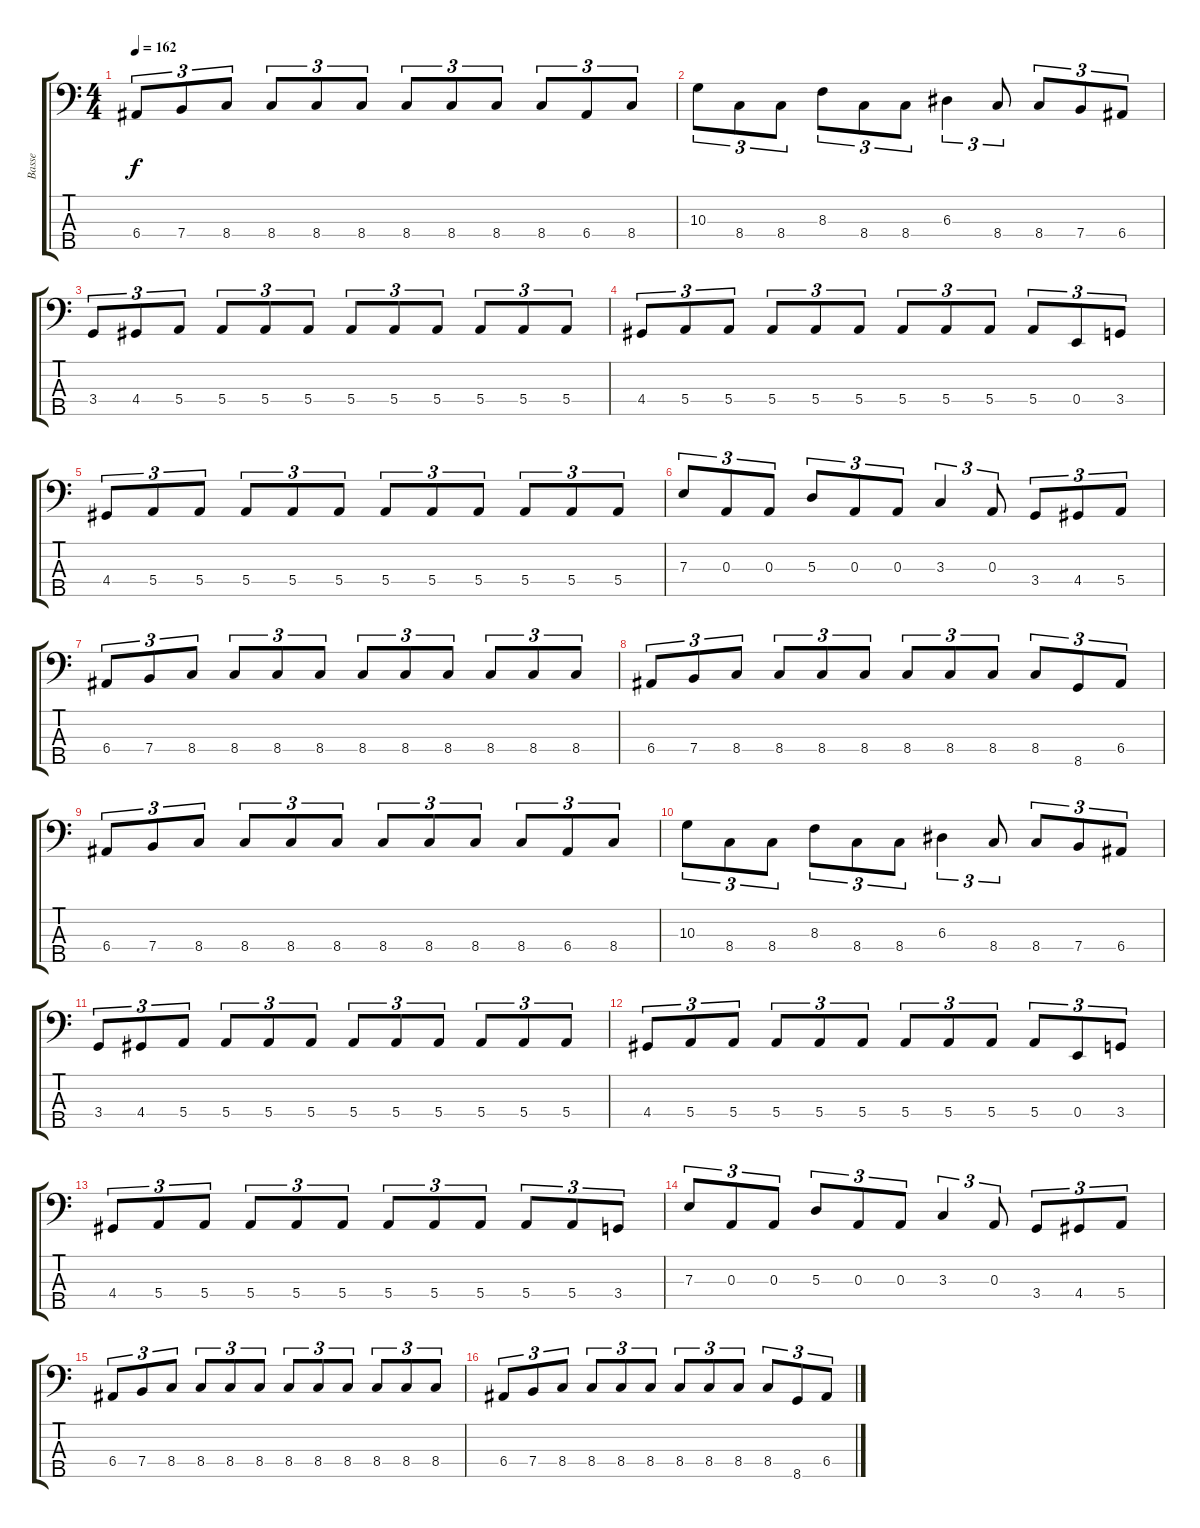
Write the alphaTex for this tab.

\track ("Basse" "Basse") {instrument electricbasspick}
\staff {score tabs}
\tuning (G2 D2 A1 E1 B0) {hide}
\ts (4 4)
\tempo 162
\clef f4
\ks c
6.4.8{tu (3 2) dy f} 7.4.8{tu (3 2)} 8.4.8{tu (3 2)} 8.4.8{tu (3 2)} 8.4.8{tu (3 2)} 8.4.8{tu (3 2)} 8.4.8{tu (3 2)} 8.4.8{tu (3 2)} 8.4.8{tu (3 2)} 8.4.8{tu (3 2)} 6.4.8{tu (3 2)} 8.4.8{tu (3 2)} |
10.3.8{tu (3 2)} 8.4.8{tu (3 2)} 8.4.8{tu (3 2)} 8.3.8{tu (3 2)} 8.4.8{tu (3 2)} 8.4.8{tu (3 2)} 6.3.4{tu (3 2)} 8.4.8{tu (3 2)} 8.4.8{tu (3 2)} 7.4.8{tu (3 2)} 6.4.8{tu (3 2)} |
3.4.8{tu (3 2)} 4.4.8{tu (3 2)} 5.4.8{tu (3 2)} 5.4.8{tu (3 2)} 5.4.8{tu (3 2)} 5.4.8{tu (3 2)} 5.4.8{tu (3 2)} 5.4.8{tu (3 2)} 5.4.8{tu (3 2)} 5.4.8{tu (3 2)} 5.4.8{tu (3 2)} 5.4.8{tu (3 2)} |
4.4.8{tu (3 2)} 5.4.8{tu (3 2)} 5.4.8{tu (3 2)} 5.4.8{tu (3 2)} 5.4.8{tu (3 2)} 5.4.8{tu (3 2)} 5.4.8{tu (3 2)} 5.4.8{tu (3 2)} 5.4.8{tu (3 2)} 5.4.8{tu (3 2)} 0.4.8{tu (3 2)} 3.4.8{tu (3 2)} |
4.4.8{tu (3 2)} 5.4.8{tu (3 2)} 5.4.8{tu (3 2)} 5.4.8{tu (3 2)} 5.4.8{tu (3 2)} 5.4.8{tu (3 2)} 5.4.8{tu (3 2)} 5.4.8{tu (3 2)} 5.4.8{tu (3 2)} 5.4.8{tu (3 2)} 5.4.8{tu (3 2)} 5.4.8{tu (3 2)} |
7.3.8{tu (3 2)} 0.3.8{tu (3 2)} 0.3.8{tu (3 2)} 5.3.8{tu (3 2)} 0.3.8{tu (3 2)} 0.3.8{tu (3 2)} 3.3.4{tu (3 2)} 0.3.8{tu (3 2)} 3.4.8{tu (3 2)} 4.4.8{tu (3 2)} 5.4.8{tu (3 2)} |
6.4.8{tu (3 2)} 7.4.8{tu (3 2)} 8.4.8{tu (3 2)} 8.4.8{tu (3 2)} 8.4.8{tu (3 2)} 8.4.8{tu (3 2)} 8.4.8{tu (3 2)} 8.4.8{tu (3 2)} 8.4.8{tu (3 2)} 8.4.8{tu (3 2)} 8.4.8{tu (3 2)} 8.4.8{tu (3 2)} |
6.4.8{tu (3 2)} 7.4.8{tu (3 2)} 8.4.8{tu (3 2)} 8.4.8{tu (3 2)} 8.4.8{tu (3 2)} 8.4.8{tu (3 2)} 8.4.8{tu (3 2)} 8.4.8{tu (3 2)} 8.4.8{tu (3 2)} 8.4.8{tu (3 2)} 8.5.8{tu (3 2)} 6.4.8{tu (3 2)} |
6.4.8{tu (3 2)} 7.4.8{tu (3 2)} 8.4.8{tu (3 2)} 8.4.8{tu (3 2)} 8.4.8{tu (3 2)} 8.4.8{tu (3 2)} 8.4.8{tu (3 2)} 8.4.8{tu (3 2)} 8.4.8{tu (3 2)} 8.4.8{tu (3 2)} 6.4.8{tu (3 2)} 8.4.8{tu (3 2)} |
10.3.8{tu (3 2)} 8.4.8{tu (3 2)} 8.4.8{tu (3 2)} 8.3.8{tu (3 2)} 8.4.8{tu (3 2)} 8.4.8{tu (3 2)} 6.3.4{tu (3 2)} 8.4.8{tu (3 2)} 8.4.8{tu (3 2)} 7.4.8{tu (3 2)} 6.4.8{tu (3 2)} |
3.4.8{tu (3 2)} 4.4.8{tu (3 2)} 5.4.8{tu (3 2)} 5.4.8{tu (3 2)} 5.4.8{tu (3 2)} 5.4.8{tu (3 2)} 5.4.8{tu (3 2)} 5.4.8{tu (3 2)} 5.4.8{tu (3 2)} 5.4.8{tu (3 2)} 5.4.8{tu (3 2)} 5.4.8{tu (3 2)} |
4.4.8{tu (3 2)} 5.4.8{tu (3 2)} 5.4.8{tu (3 2)} 5.4.8{tu (3 2)} 5.4.8{tu (3 2)} 5.4.8{tu (3 2)} 5.4.8{tu (3 2)} 5.4.8{tu (3 2)} 5.4.8{tu (3 2)} 5.4.8{tu (3 2)} 0.4.8{tu (3 2)} 3.4.8{tu (3 2)} |
4.4.8{tu (3 2)} 5.4.8{tu (3 2)} 5.4.8{tu (3 2)} 5.4.8{tu (3 2)} 5.4.8{tu (3 2)} 5.4.8{tu (3 2)} 5.4.8{tu (3 2)} 5.4.8{tu (3 2)} 5.4.8{tu (3 2)} 5.4.8{tu (3 2)} 5.4.8{tu (3 2)} 3.4.8{tu (3 2)} |
7.3.8{tu (3 2)} 0.3.8{tu (3 2)} 0.3.8{tu (3 2)} 5.3.8{tu (3 2)} 0.3.8{tu (3 2)} 0.3.8{tu (3 2)} 3.3.4{tu (3 2)} 0.3.8{tu (3 2)} 3.4.8{tu (3 2)} 4.4.8{tu (3 2)} 5.4.8{tu (3 2)} |
6.4.8{tu (3 2)} 7.4.8{tu (3 2)} 8.4.8{tu (3 2)} 8.4.8{tu (3 2)} 8.4.8{tu (3 2)} 8.4.8{tu (3 2)} 8.4.8{tu (3 2)} 8.4.8{tu (3 2)} 8.4.8{tu (3 2)} 8.4.8{tu (3 2)} 8.4.8{tu (3 2)} 8.4.8{tu (3 2)} |
6.4.8{tu (3 2)} 7.4.8{tu (3 2)} 8.4.8{tu (3 2)} 8.4.8{tu (3 2)} 8.4.8{tu (3 2)} 8.4.8{tu (3 2)} 8.4.8{tu (3 2)} 8.4.8{tu (3 2)} 8.4.8{tu (3 2)} 8.4.8{tu (3 2)} 8.5.8{tu (3 2)} 6.4.8{tu (3 2)}
